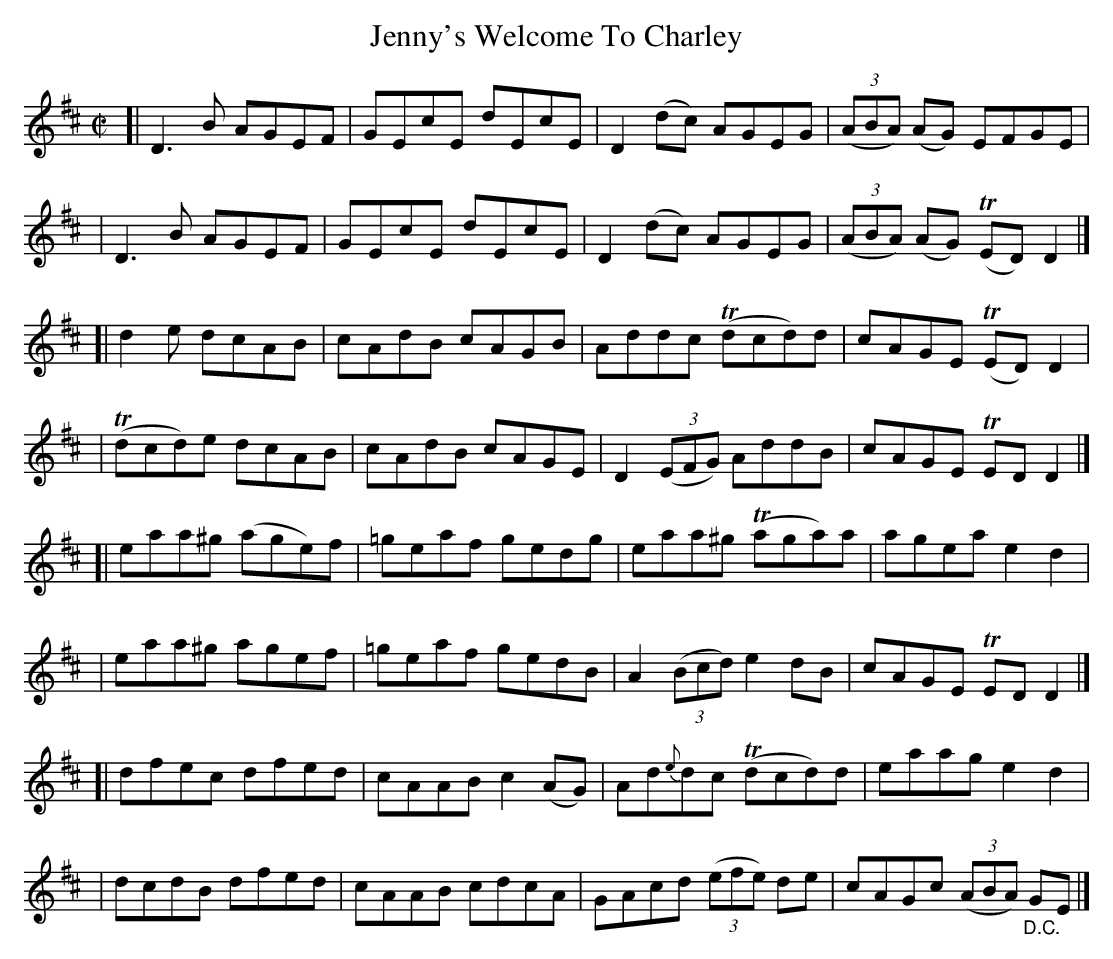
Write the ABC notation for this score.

X:1
T:Jenny's Welcome To Charley
M:C|
L:1/8
K:D
[|  D3 B  AGEF  |  GEcE  dEcE  | D2 (dc)     AGEG  | ((3ABA) (AG)   EFGE  |
|   D3 B  AGEF  |  GEcE  dEcE  | D2 (dc)     AGEG  | ((3ABA) (AG) (TED)D2 |]
[|  d2 e  dcAB  |  cAdB  cAGB  |   Addc    (Tdcd)d |    cAGE      (TED)D2 |
| (Tdcd)e dcAB  |  cAdB  cAGE  | D2 ((3EFG)  AddB  |    cAGE       TED D2 |]
[| eaa^g (age)f | =geaf  gedg  |   eaa^g   (Taga)a |    agea        e2 d2 |
|  eaa^g  agef  | =geaf  gedB  | A2 ((3Bcd)  e2 dB |    cAGE       TED D2 |]
[| dfec   dfed  |  cAAB c2(AG) | Ad{e}dc   (Tdcd)d |    eaag        e2 d2 |
|  dcdB   dfed  |  cAAB  cdcA  | GAcd   ((3efe) de |    cAGc ((3ABA) "_D.C."GE |]
